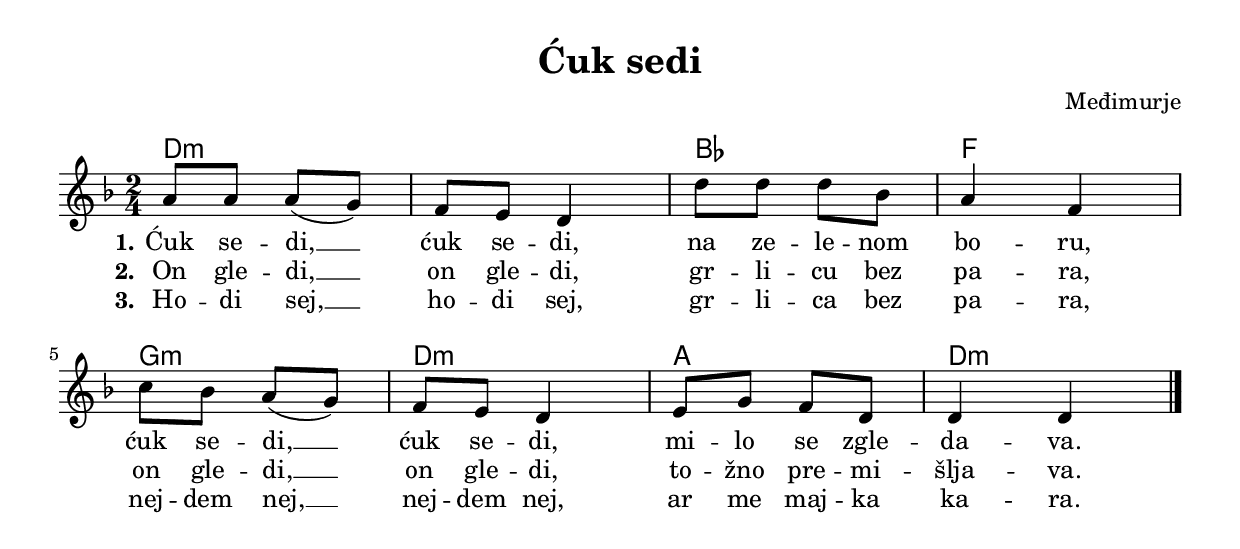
\version "2.24.1"
\include "deutsch.ly"

\header {
  title = "Ćuk sedi"
  %subtitle = "II."
  composer = "Međimurje"
}

\paper {
  #(set-paper-size "a4")
  indent = 0
  top-margin = 10
  markup-system-spacing = #'((basic-distance . 0.1) (padding . 2))
  system-system-spacing = #'((basic-distance . 0.1) (padding . 3))
  %annotate-spacing = ##t
}

global = {
  \key f \major
  \numericTimeSignature
  \time 2/4
}

chordNames = \chordmode {
  \global
  \set chordChanges = ##t
  \semiGermanChords
  % Chords follow here.
  d2:m | d2:m |
  b2 | f2 |
  g2:m | d2:m |
  a2 | d2:m |
}

melody = \relative c'' {
  \global
  % Music follows here.
  a8 a a( g) |
  f8 e d4 |
  d'8 d d b |
  a4 f | \break
  c'8 b a( g) |
  f8 e d4 |
  e8 g f d |
  d4 d |
  \bar "|."
}

verse = \lyricmode {
  % Lyrics follow here.
  \set stanza = "1."
  Ćuk se -- di, __ ćuk se -- di, na ze -- le -- nom bo -- ru,
  ćuk se -- di, __ ćuk se -- di, mi -- lo se zgle -- da -- va.
}
verse_dva = \lyricmode {
  % Lyrics follow here.
  \set stanza = "2."
  On gle -- di, __ on gle -- di, gr -- li -- cu bez pa -- ra,
  on gle -- di, __ on gle -- di, to -- žno pre -- mi -- šlja -- va.
}
verse_tri = \lyricmode {
  % Lyrics follow here.
  \set stanza = "3."
  Ho -- di sej, __ ho -- di sej, gr -- li -- ca bez pa -- ra,
  nej -- dem nej, __ nej -- dem nej, ar me maj -- ka ka -- ra.
}

\score {
  <<
    \new ChordNames \chordNames
    \new Staff { \melody }
    \addlyrics { \verse }
    \addlyrics { \verse_dva }
    \addlyrics { \verse_tri }
  >>
  \layout { }
}